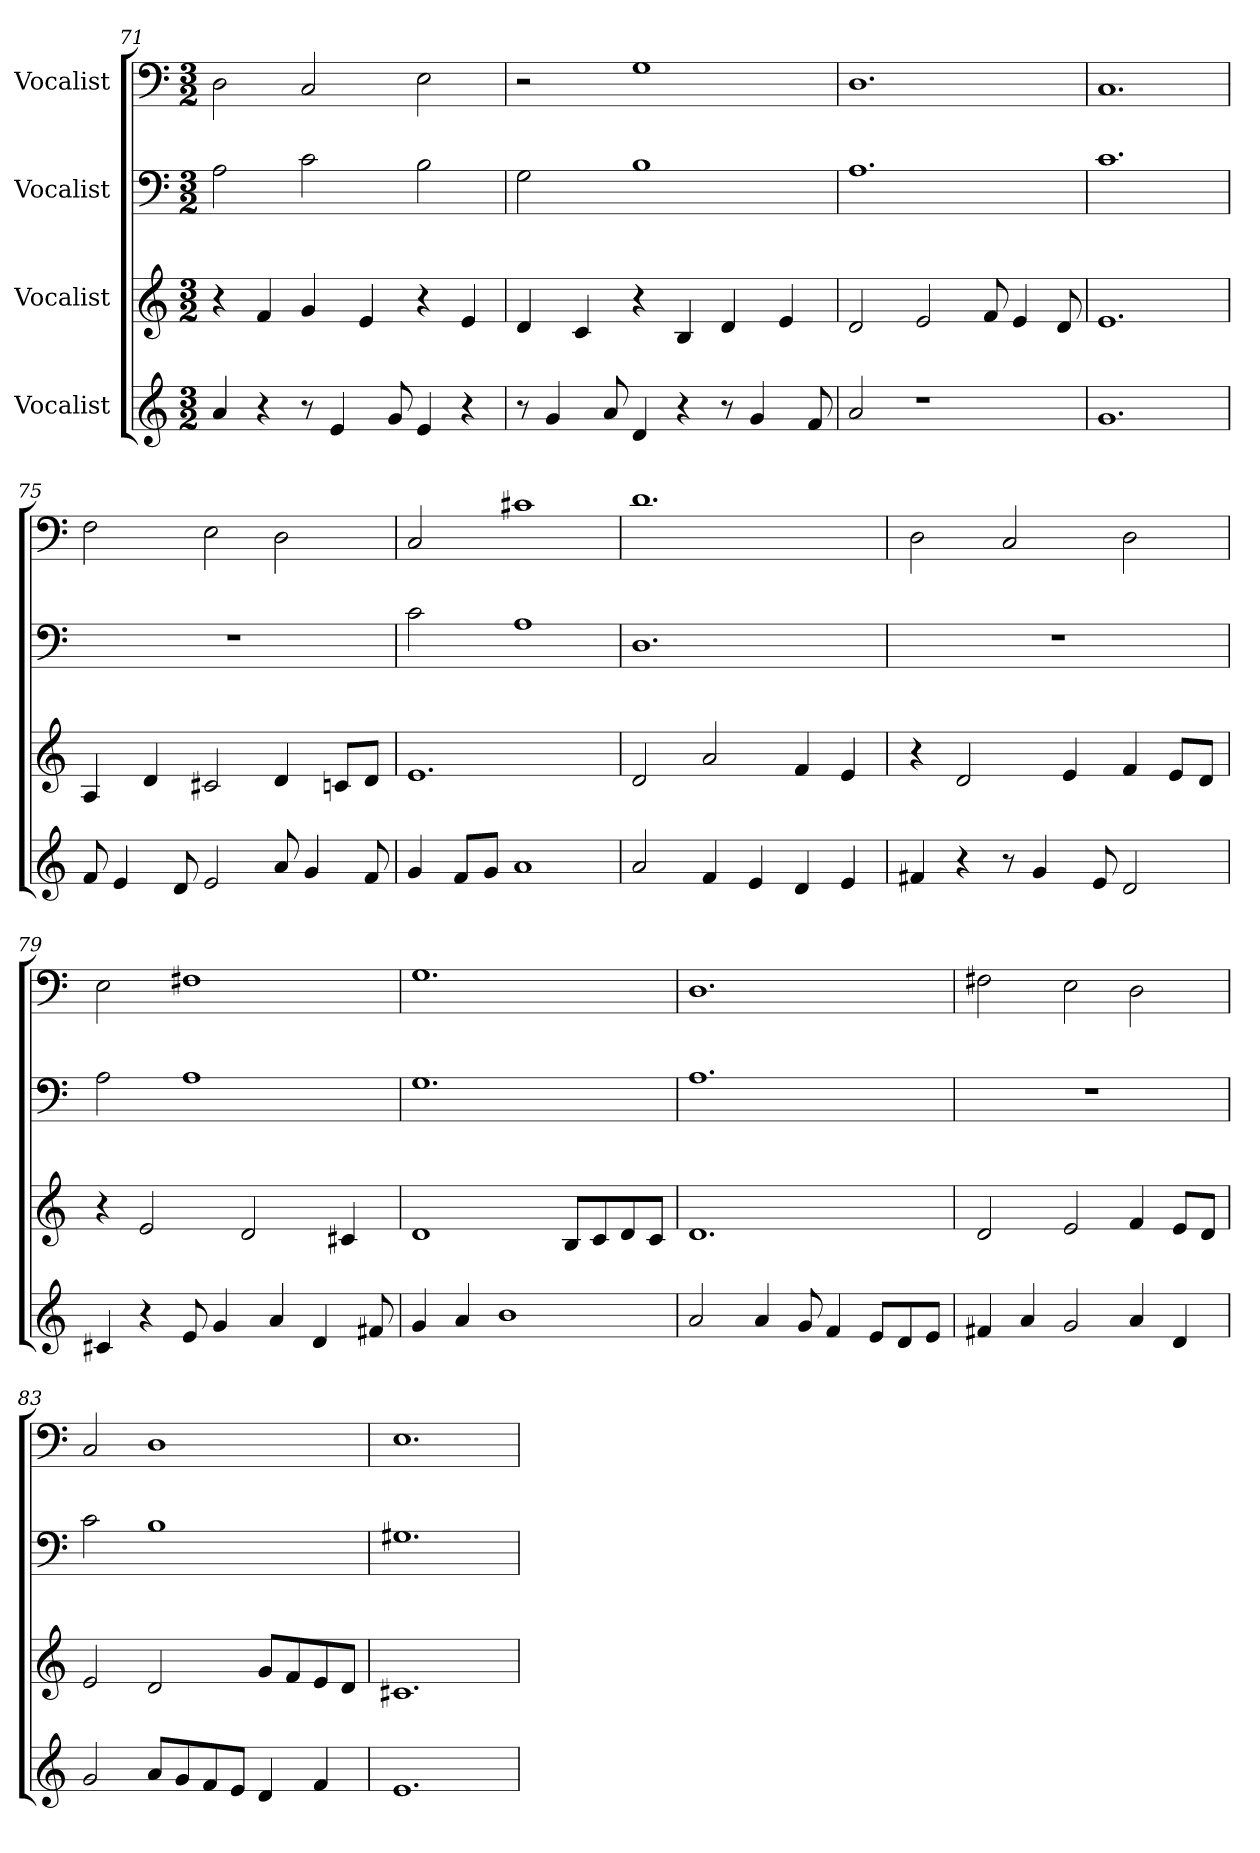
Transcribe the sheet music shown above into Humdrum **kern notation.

**kern	**kern	**kern	**kern
*part4	*part3	*part2	*part1
*staff4	*staff3	*staff2	*staff1
*I"Vocalist	*I"Vocalist	*I"Vocalist	*I"Vocalist
*M3/2	*M3/2	*M3/2	*M3/2
=71	=71	=71	=71
4a	4r	2A	2D
4r	4f	.	.
8r	4g	2c	2C
4e	.	.	.
.	4e	.	.
8g	.	.	.
4e	4r	2B	2E
4r	4e	.	.
=72	=72	=72	=72
8r	4d	2G	2r
4g	.	.	.
.	4c	.	.
8a	.	.	.
4d	4r	1B	1G
4r	4B	.	.
8r	4d	.	.
4g	.	.	.
.	4e	.	.
8f	.	.	.
=73	=73	=73	=73
2a	2d	1.A	1.D
1r	2e	.	.
.	8f	.	.
.	4e	.	.
.	8d	.	.
=74	=74	=74	=74
1.g	1.e	1.c	1.C
=75	=75	=75	=75
8f	4A	1.r	2F
4e	.	.	.
.	4d	.	.
8d	.	.	.
2e	2c#X	.	2E
8a	4d	.	2D
4g	.	.	.
.	8cnL	.	.
8f	8dJ	.	.
=76	=76	=76	=76
4g	1.e	2c	2C
8fL	.	.	.
8gJ	.	.	.
1a	.	1A	1c#X
=77	=77	=77	=77
2a	2d	1.D	1.d
4f	2a	.	.
4e	.	.	.
4d	4f	.	.
4e	4e	.	.
=78	=78	=78	=78
4f#X	4r	1.r	2D
4r	2d	.	.
8r	.	.	2C
4g	.	.	.
.	4e	.	.
8e	.	.	.
2d	4f	.	2D
.	8eL	.	.
.	8dJ	.	.
=79	=79	=79	=79
4c#X	4r	2A	2E
4r	2e	.	.
8e	.	1A	1F#X
4g	.	.	.
.	2d	.	.
4a	.	.	.
4d	.	.	.
.	4c#X	.	.
8f#X	.	.	.
=80	=80	=80	=80
4g	1d	1.G	1.G
4a	.	.	.
1b	.	.	.
.	8BL	.	.
.	8c	.	.
.	8d	.	.
.	8cJ	.	.
=81	=81	=81	=81
2a	1.d	1.A	1.D
4a	.	.	.
8g	.	.	.
4f	.	.	.
8eL	.	.	.
8d	.	.	.
8eJ	.	.	.
=82	=82	=82	=82
4f#X	2d	1.r	2F#X
4a	.	.	.
2g	2e	.	2E
4a	4f	.	2D
4d	8eL	.	.
.	8dJ	.	.
=83	=83	=83	=83
2g	2e	2c	2C
8aL	2d	1B	1D
8g	.	.	.
8f	.	.	.
8eJ	.	.	.
4d	8gL	.	.
.	8f	.	.
4f	8e	.	.
.	8dJ	.	.
=84	=84	=84	=84
1.e	1.c#X	1.G#X	1.E
=	=	=	=
*-	*-	*-	*-
